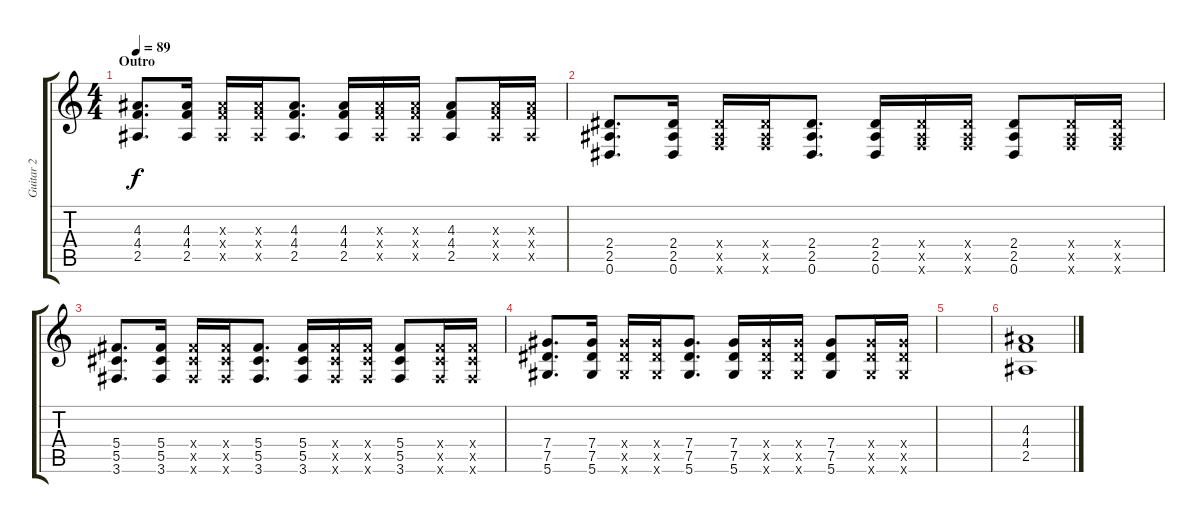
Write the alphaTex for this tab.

\track ("Guitar 2" "Guitar 2") {instrument acousticguitarsteel}
\staff {score tabs}
\tuning (Eb4 Bb3 Gb3 Db3 Ab2 Eb2) {hide}
\ts (4 4)
\section ("" "Outro")
\tempo 89
\clef g2
\ks c
(4.3 4.4 2.5).8{d dy f} (4.3 4.4 2.5).16 (4.3{x} 4.4{x} 2.5{x}).16 (4.3{x} 4.4{x} 2.5{x}).16 (4.3 4.4 2.5).8{d} (4.3 4.4 2.5).16 (4.3{x} 4.4{x} 2.5{x}).16 (4.3{x} 4.4{x} 2.5{x}).16 (4.3 4.4 2.5).8 (4.3{x} 4.4{x} 2.5{x}).16 (4.3{x} 4.4{x} 2.5{x}).16 |
(2.4 2.5 0.6).8{d} (2.4 2.5 0.6).16 (2.4{x} 2.5{x} 2.6{x}).16 (2.4{x} 2.5{x} 2.6{x}).16 (2.4 2.5 0.6).8{d} (2.4 2.5 0.6).16 (2.4{x} 2.5{x} 2.6{x}).16 (2.4{x} 2.5{x} 2.6{x}).16 (2.4 2.5 0.6).8 (2.4{x} 2.5{x} 2.6{x}).16 (2.4{x} 2.5{x} 2.6{x}).16 |
(5.4 5.5 3.6).8{d} (5.4 5.5 3.6).16 (5.4{x} 5.5{x} 3.6{x}).16 (5.4{x} 5.5{x} 3.6{x}).16 (5.4 5.5 3.6).8{d} (5.4 5.5 3.6).16 (5.4{x} 5.5{x} 3.6{x}).16 (5.4{x} 5.5{x} 3.6{x}).16 (5.4 5.5 3.6).8 (5.4{x} 5.5{x} 3.6{x}).16 (5.4{x} 5.5{x} 3.6{x}).16 |
(7.4 7.5 5.6).8{d} (7.4 7.5 5.6).16 (7.4{x} 7.5{x} 5.6{x}).16 (7.4{x} 7.5{x} 5.6{x}).16 (7.4 7.5 5.6).8{d} (7.4 7.5 5.6).16 (7.4{x} 7.5{x} 5.6{x}).16 (7.4{x} 7.5{x} 5.6{x}).16 (7.4 7.5 5.6).8 (7.4{x} 7.5{x} 5.6{x}).16 (7.4{x} 7.5{x} 5.6{x}).16 |
|
(4.3 4.4 2.5).1
